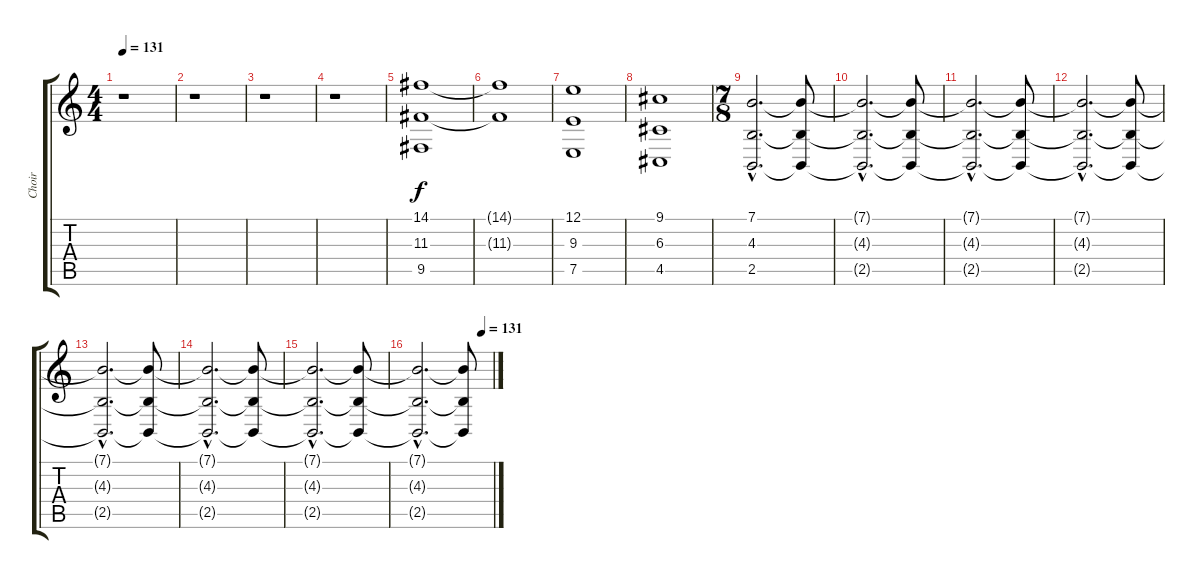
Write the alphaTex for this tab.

\track ("Choir" "Choir") {instrument choiraahs}
\staff {score tabs}
\tuning (E4 B3 G3 D3 A2 E2) {hide}
\ts (4 4)
\tempo 131
\clef g2
\ks c
r.1{dy f} |
r.1 |
r.1 |
r.1 |
(14.1 11.3 9.5).1 |
(14.1{t} 11.3{t}).1 |
(12.1 9.3 7.5).1 |
(9.1 6.3 4.5).1 |
\ts (7 8)
(7.1{hac} 4.3{hac} 2.5{hac}).2{d} (7.1{t} 4.3{t} 2.5{t}).8 |
(7.1{hac t} 4.3{hac t} 2.5{hac t}).2{d} (7.1{t} 4.3{t} 2.5{t}).8 |
(7.1{hac t} 4.3{hac t} 2.5{hac t}).2{d} (7.1{t} 4.3{t} 2.5{t}).8 |
(7.1{hac t} 4.3{hac t} 2.5{hac t}).2{d} (7.1{t} 4.3{t} 2.5{t}).8 |
(7.1{hac t} 4.3{hac t} 2.5{hac t}).2{d volume 6} (7.1{t} 4.3{t} 2.5{t}).8 |
(7.1{hac t} 4.3{hac t} 2.5{hac t}).2{d} (7.1{t} 4.3{t} 2.5{t}).8 |
(7.1{hac t} 4.3{hac t} 2.5{hac t}).2{d volume 0} (7.1{t} 4.3{t} 2.5{t}).8 |
\tempo (131 0.8571428571428571)
(7.1{hac t} 4.3{hac t} 2.5{hac t}).2{d} (7.1{t} 4.3{t} 2.5{t}).8
